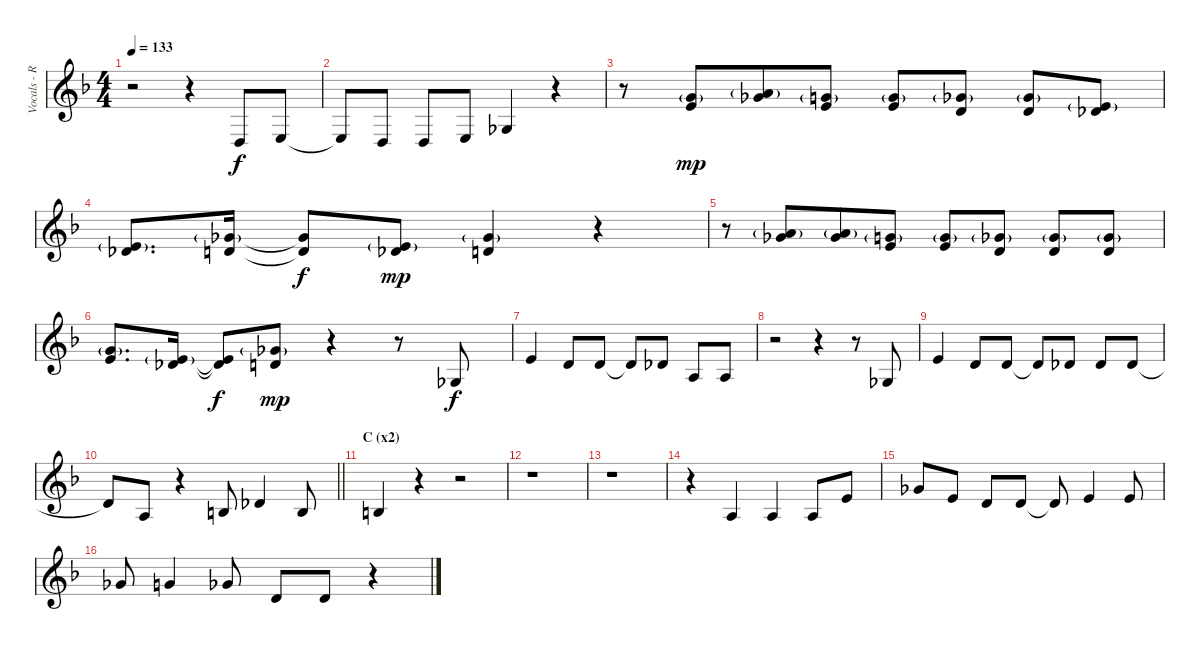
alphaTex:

\track ("Vocals - Ruki" "Vocals - R") {instrument lead6voice}
\staff {score}
\tuning (Db4 Ab3 E3 B2 Gb2 Db2) {hide}
\ts (4 4)
\tempo 133
\clef g2
\ks f
r.2{dy f} r.4 3.4.8 0.3.8 |
0.3{t}.8 3.4.8 3.4.8 0.3.8 2.3.4 r.4 |
r.8 (6.1{g} 8.2).8{dy mp beam merge} (8.1{g} 10.2).8 (6.1{g} 8.2).8 (6.1{g} 8.2).8 (5.1{g} 6.2).8 (5.1{g} 6.2).8 (3.1{g} 5.2).8 |
(3.1{g} 5.2).8{d} (5.1{g} 6.2).16 (5.1{t} 6.2{t}).8{dy f} (3.1{g} 5.2).8{dy mp} (5.1{g} 6.2).4 r.4 |
r.8 (8.1{g} 10.2).8{beam merge} (8.1{g} 10.2).8 (6.1{g} 8.2).8 (6.1{g} 8.2).8 (5.1{g} 6.2).8 (5.1{g} 6.2).8 (5.1{g} 6.2).8 |
(6.1{g} 8.2).8{d} (3.1{g} 5.2).16 (3.1{t} 5.2{t}).8{dy f} (5.1{g} 6.2).8{dy mp} r.4 r.8 2.3.8{dy f} |
3.1.4 1.1.8 1.1.8 1.1{t}.8 0.1.8 1.2.8 1.2.8 |
r.2 r.4 r.8 2.3.8 |
3.1.4 1.1.8 1.1.8 1.1{t}.8 0.1.8 0.1.8 0.1.8 |
\barLineRight lightlight
0.1{t}.8 1.2.8 r.4 3.2.8 0.1.4 3.2.8 |
\section ("" "C (x2)")
3.2.4 r.4 r.2 |
r.1 |
r.1 |
r.4 1.2.4 1.2.4 1.2.8 3.1.8 |
5.1.8 3.1.8 1.1.8 1.1.8 1.1{t}.8 3.1.4 3.1.8 |
5.1.8 6.1.4 5.1.8 1.1.8 1.1.8 r.4
